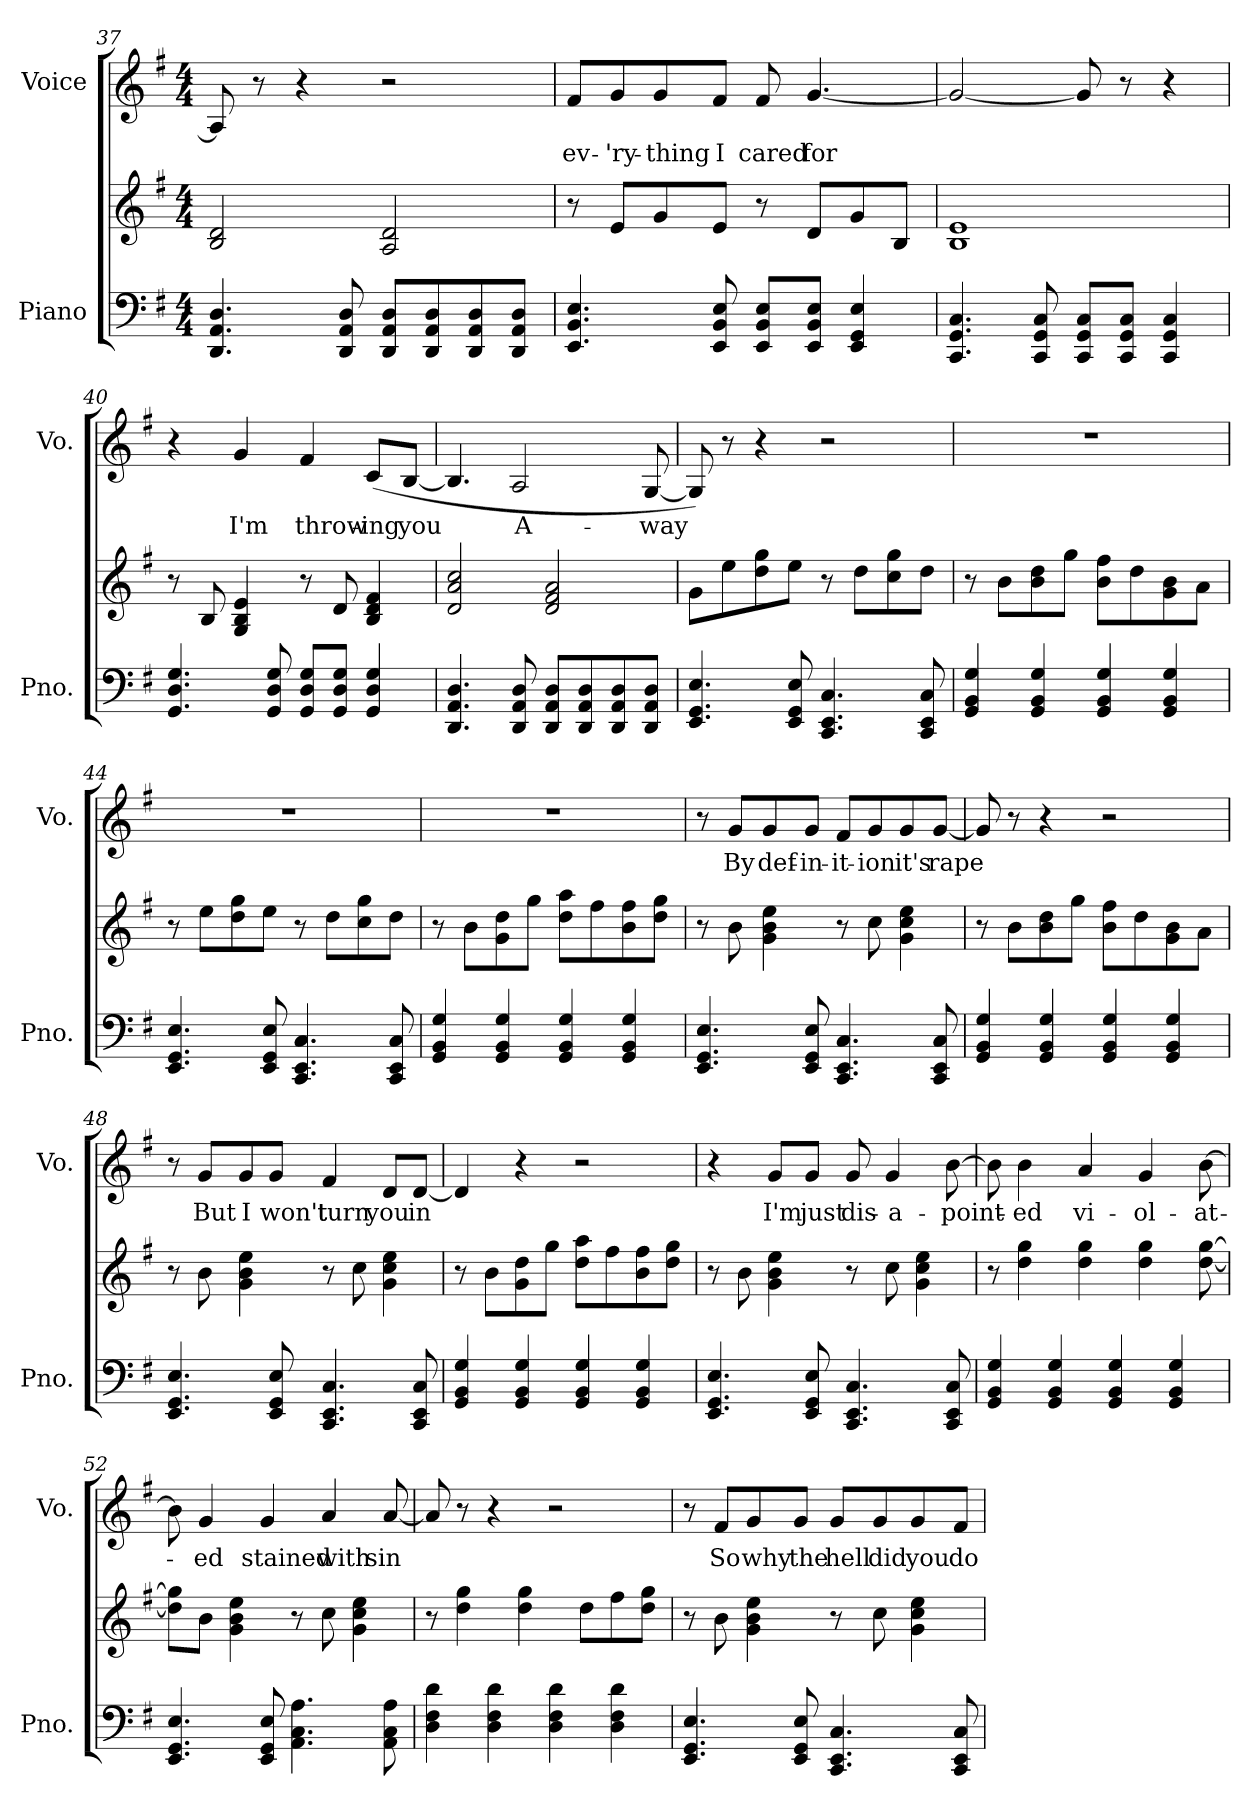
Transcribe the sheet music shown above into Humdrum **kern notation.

**kern	**kern	**kern	**text
*part2	*part2	*part1	*part1
*staff3	*staff2	*staff1	*staff1
*I"Piano	*	*I"Voice	*
*I'Pno.	*	*I'Vo.	*
!!LO:LB:g=z
*clefF4	*clefG2	*clefG2	*
*k[f#]	*k[f#]	*k[f#]	*
*M4/4	*M4/4	*M4/4	*
=37	=37	=37	=37
4.DD/ 4.AA/ 4.D/	2B/ 2d/	8A/]	.
.	.	8r	.
.	.	4r	.
8DD/ 8AA/ 8D/	.	.	.
8DD/ 8AA/ 8D/L	2A/ 2d/	2r	.
8DD/ 8AA/ 8D/	.	.	.
8DD/ 8AA/ 8D/	.	.	.
8DD/ 8AA/ 8D/J	.	.	.
=38	=38	=38	=38
4.EE/ 4.BB/ 4.E/	8r	8f#/L	ev-
.	8e/L	8g/	-'ry-
.	8g/	8g/	-thing
8EE/ 8BB/ 8E/	8e/J	8f#/J	I
8EE/ 8BB/ 8E/L	8r	8f#/	cared
8EE/ 8BB/ 8E/J	8d/L	[4.g/	for
4EE/ 4GG/ 4E/	8g/	.	.
.	8B/J	.	.
=39	=39	=39	=39
4.CC/ 4.GG/ 4.C/	1B 1e	2g/_	.
8CC/ 8GG/ 8C/	.	.	.
8CC/ 8GG/ 8C/L	.	8g/]	.
8CC/ 8GG/ 8C/J	.	8r	.
4CC/ 4GG/ 4C/	.	4r	.
=40	=40	=40	=40
4.GG/ 4.D/ 4.G/	8r	4r	.
.	8B/	.	.
.	4G/ 4B/ 4e/	4g/	I'm
8GG/ 8D/ 8G/	.	.	.
8GG/ 8D/ 8G/L	8r	4f#/	throw-
8GG/ 8D/ 8G/J	8d/	.	.
4GG/ 4D/ 4G/	4B/ 4d/ 4f#/	(8c/L	-ing
.	.	[8B/J	you
!!LO:LB:g=z
=41	=41	=41	=41
4.DD/ 4.AA/ 4.D/	2d/ 2a/ 2cc/	4.B/]	.
8DD/ 8AA/ 8D/	.	2A/	A-
8DD/ 8AA/ 8D/L	2d/ 2f#/ 2a/	.	.
8DD/ 8AA/ 8D/	.	.	.
8DD/ 8AA/ 8D/	.	.	.
8DD/ 8AA/ 8D/J	.	[8G/	-way
=42	=42	=42	=42
4.EE/ 4.GG/ 4.E/	8g\L	8G/])	.
.	8ee\	8r	.
.	8dd\ 8gg\	4r	.
8EE/ 8GG/ 8E/	8ee\J	.	.
4.CC/ 4.EE/ 4.C/	8r	2r	.
.	8dd\L	.	.
.	8cc\ 8gg\	.	.
8CC/ 8EE/ 8C/	8dd\J	.	.
=43	=43	=43	=43
4GG/ 4BB/ 4G/	8r	1r	.
.	8b\L	.	.
4GG/ 4BB/ 4G/	8b\ 8dd\	.	.
.	8gg\J	.	.
4GG/ 4BB/ 4G/	8b\ 8ff#\L	.	.
.	8dd\	.	.
4GG/ 4BB/ 4G/	8g\ 8b\	.	.
.	8a\J	.	.
=44	=44	=44	=44
4.EE/ 4.GG/ 4.E/	8r	1r	.
.	8ee\L	.	.
.	8dd\ 8gg\	.	.
8EE/ 8GG/ 8E/	8ee\J	.	.
4.CC/ 4.EE/ 4.C/	8r	.	.
.	8dd\L	.	.
.	8cc\ 8gg\	.	.
8CC/ 8EE/ 8C/	8dd\J	.	.
!!LO:PB:g=z
=45	=45	=45	=45
4GG/ 4BB/ 4G/	8r	1r	.
.	8b\L	.	.
4GG/ 4BB/ 4G/	8g\ 8dd\	.	.
.	8gg\J	.	.
4GG/ 4BB/ 4G/	8dd\ 8aa\L	.	.
.	8ff#\	.	.
4GG/ 4BB/ 4G/	8b\ 8ff#\	.	.
.	8dd\ 8gg\J	.	.
=46	=46	=46	=46
4.EE/ 4.GG/ 4.E/	8r	8r	.
.	8b\	8g/L	By
.	4g\ 4b\ 4ee\	8g/	def-
8EE/ 8GG/ 8E/	.	8g/J	-in-
4.CC/ 4.EE/ 4.C/	8r	8f#/L	-it-
.	8cc\	8g/	-ion
.	4g\ 4cc\ 4ee\	8g/	it's
8CC/ 8EE/ 8C/	.	[8g/J	rape
=47	=47	=47	=47
4GG/ 4BB/ 4G/	8r	8g/]	.
.	8b\L	8r	.
4GG/ 4BB/ 4G/	8b\ 8dd\	4r	.
.	8gg\J	.	.
4GG/ 4BB/ 4G/	8b\ 8ff#\L	2r	.
.	8dd\	.	.
4GG/ 4BB/ 4G/	8g\ 8b\	.	.
.	8a\J	.	.
=48	=48	=48	=48
4.EE/ 4.GG/ 4.E/	8r	8r	.
.	8b\	8g/L	But
.	4g\ 4b\ 4ee\	8g/	I
8EE/ 8GG/ 8E/	.	8g/J	won't
4.CC/ 4.EE/ 4.C/	8r	4f#/	turn
.	8cc\	.	.
.	4g\ 4cc\ 4ee\	8d/L	you
8CC/ 8EE/ 8C/	.	[8d/J	in
!!LO:LB:g=z
=49	=49	=49	=49
4GG/ 4BB/ 4G/	8r	4d/]	.
.	8b\L	.	.
4GG/ 4BB/ 4G/	8g\ 8dd\	4r	.
.	8gg\J	.	.
4GG/ 4BB/ 4G/	8dd\ 8aa\L	2r	.
.	8ff#\	.	.
4GG/ 4BB/ 4G/	8b\ 8ff#\	.	.
.	8dd\ 8gg\J	.	.
=50	=50	=50	=50
4.EE/ 4.GG/ 4.E/	8r	4r	.
.	8b\	.	.
.	4g\ 4b\ 4ee\	8g/L	I'm
8EE/ 8GG/ 8E/	.	8g/J	just
4.CC/ 4.EE/ 4.C/	8r	8g/	dis-
.	8cc\	4g/	-a-
.	4g\ 4cc\ 4ee\	.	.
8CC/ 8EE/ 8C/	.	[8b\	-point-
=51	=51	=51	=51
4GG/ 4BB/ 4G/	8r	8b\]	.
.	4dd\ 4gg\	4b\	-ed
4GG/ 4BB/ 4G/	.	.	.
.	4dd\ 4gg\	4a/	vi-
4GG/ 4BB/ 4G/	.	.	.
.	4dd\ 4gg\	4g/	-ol-
4GG/ 4BB/ 4G/	.	.	.
.	[8dd\ [8gg\	[8b\	-at-
=52	=52	=52	=52
4.EE/ 4.GG/ 4.E/	8dd\] 8gg\]L	8b\]	.
.	8b\J	4g/	-ed
.	4g\ 4b\ 4ee\	.	.
8EE/ 8GG/ 8E/	.	4g/	stained
4.AA\ 4.C\ 4.A\	8r	.	.
.	8cc\	4a/	with
.	4g\ 4cc\ 4ee\	.	.
8AA\ 8C\ 8A\	.	[8a/	sin
!!LO:LB:g=z
=53	=53	=53	=53
4D\ 4F#\ 4d\	8r	8a/]	.
.	4dd\ 4gg\	8r	.
4D\ 4F#\ 4d\	.	4r	.
.	4dd\ 4gg\	.	.
4D\ 4F#\ 4d\	.	2r	.
.	8dd\L	.	.
4D\ 4F#\ 4d\	8ff#\	.	.
.	8dd\ 8gg\J	.	.
=54	=54	=54	=54
4.EE/ 4.GG/ 4.E/	8r	8r	.
.	8b\	8f#/L	So
.	4g\ 4b\ 4ee\	8g/	why
8EE/ 8GG/ 8E/	.	8g/J	the
4.CC/ 4.EE/ 4.C/	8r	8g/L	hell
.	8cc\	8g/	did
.	4g\ 4cc\ 4ee\	8g/	you
8CC/ 8EE/ 8C/	.	8f#/J	do
=	=	=	=
*-	*-	*-	*-
